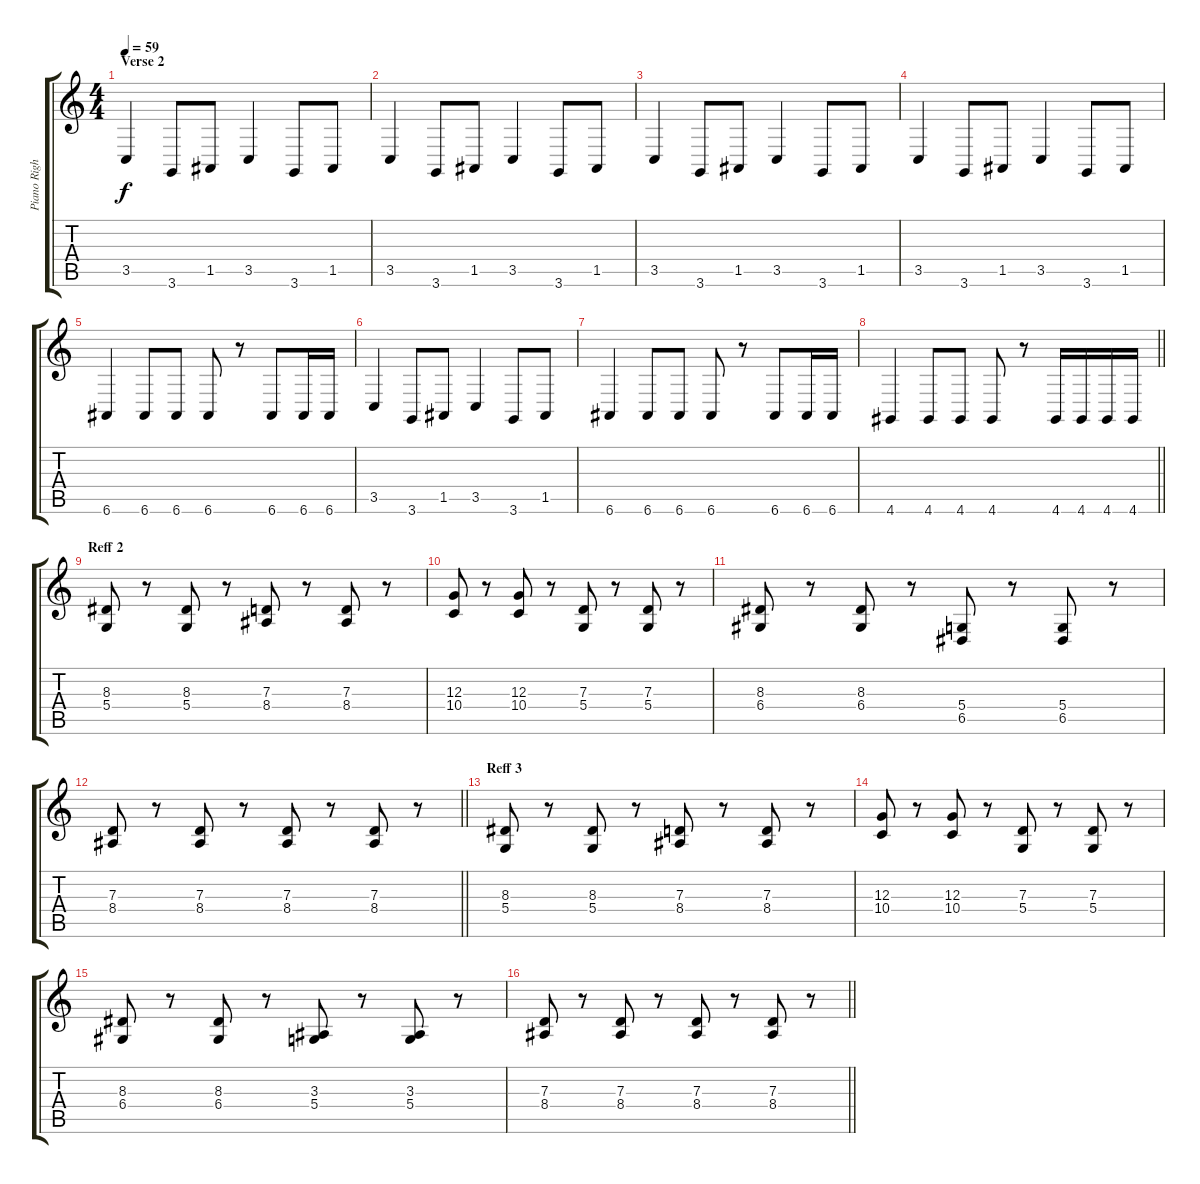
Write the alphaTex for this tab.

\track ("Piano Right Hand " "Piano Righ") {instrument acousticgrandpiano}
\staff {score tabs}
\tuning (E4 B3 G3 D3 A2 E2) {hide}
\ts (4 4)
\section ("" "Verse 2")
\tempo 59
\clef g2
\ks c
3.5.4{dy f} 3.6.8 1.5.8 3.5.4 3.6.8 1.5.8 |
3.5.4 3.6.8 1.5.8 3.5.4 3.6.8 1.5.8 |
3.5.4 3.6.8 1.5.8 3.5.4 3.6.8 1.5.8 |
3.5.4 3.6.8 1.5.8 3.5.4 3.6.8 1.5.8 |
6.6.4 6.6.8 6.6.8 6.6.8 r.8 6.6.8 6.6.16 6.6.16 |
3.5.4 3.6.8 1.5.8 3.5.4 3.6.8 1.5.8 |
6.6.4 6.6.8 6.6.8 6.6.8 r.8 6.6.8 6.6.16 6.6.16 |
\barLineRight lightlight
4.6.4 4.6.8 4.6.8 4.6.8 r.8 4.6.16 4.6.16 4.6.16 4.6.16 |
\section ("" "Reff 2")
(8.3 5.4).8 r.8 (8.3 5.4).8 r.8 (7.3 8.4).8 r.8 (7.3 8.4).8 r.8 |
(12.3 10.4).8 r.8 (12.3 10.4).8 r.8 (7.3 5.4).8 r.8 (7.3 5.4).8 r.8 |
(8.3 6.4).8 r.8 (8.3 6.4).8 r.8 (5.4 6.5).8 r.8 (5.4 6.5).8 r.8 |
\barLineRight lightlight
(7.3 8.4).8 r.8 (7.3 8.4).8 r.8 (7.3 8.4).8 r.8 (7.3 8.4).8 r.8 |
\section ("" "Reff 3")
(8.3 5.4).8 r.8 (8.3 5.4).8 r.8 (7.3 8.4).8 r.8 (7.3 8.4).8 r.8 |
(12.3 10.4).8 r.8 (12.3 10.4).8 r.8 (7.3 5.4).8 r.8 (7.3 5.4).8 r.8 |
(8.3 6.4).8 r.8 (8.3 6.4).8 r.8 (3.3 5.4).8 r.8 (3.3 5.4).8 r.8 |
\barLineRight lightlight
(7.3 8.4).8 r.8 (7.3 8.4).8 r.8 (7.3 8.4).8 r.8 (7.3 8.4).8 r.8
